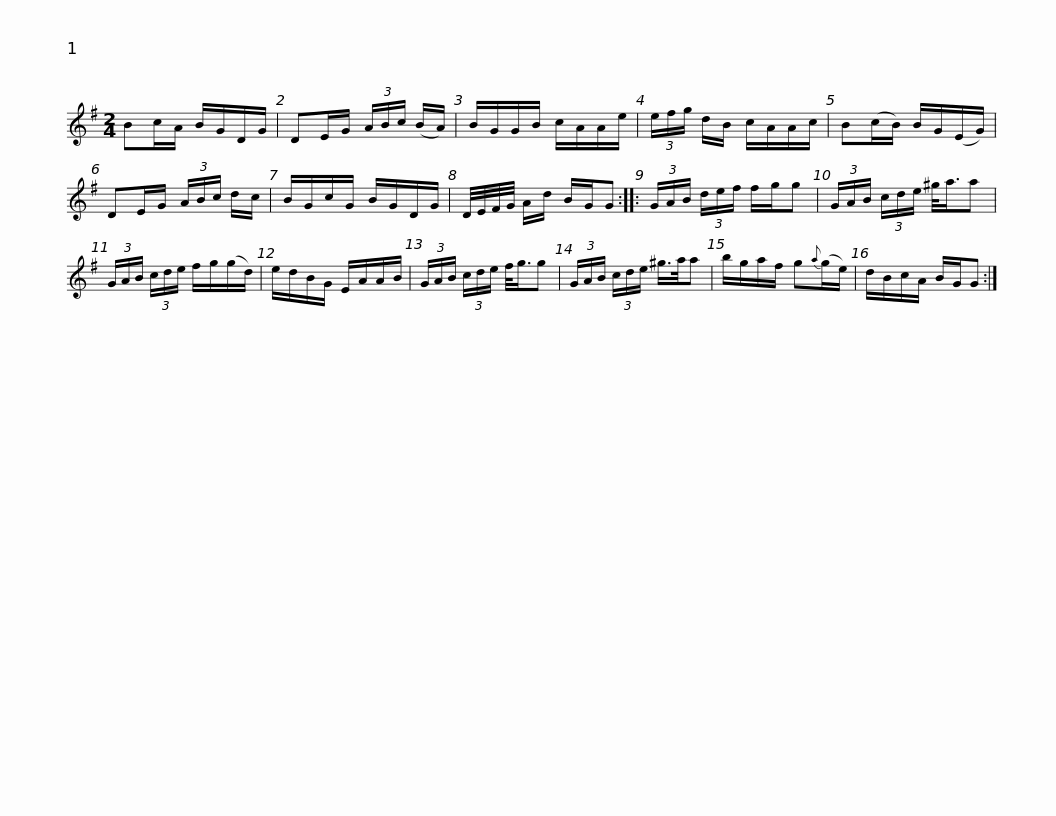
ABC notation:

X:1
L:1/8
M:2/4
I:linebreak $
K:G
V:1 treble
V:1
 Bc/A/ B/G/D/G/ | DE/G/ (3A/B/c/ (B/A/) | B/G/G/B/ c/A/A/e/ | (3e/f/g/ d/B/ c/A/A/c/ | B(c/B/) B/G/(E/G/) | %5
 DE/G/ (3A/B/c/ d/c/ |$ B/G/c/G/ B/G/D/G/ | D/4E/4F/4G/4 A/d/ B/G/G :: (3G/A/B/ (3d/e/f/ f/g/g | (3G/A/B/ (3c/d/e/ ^g/<a/a | %10
 (3G/A/B/ (3c/d/e/ f/g/(g/d/) |$ e/d/B/G/ E/A/A/B/ | (3G/A/B/ (3c/d/e/ f/<g/g | (3G/A/B/ (3c/d/e/ ^g/>a/a | b/g/a/f/ g{a}(g/e/) | %15
 d/B/c/A/ B/G/G :| %16
